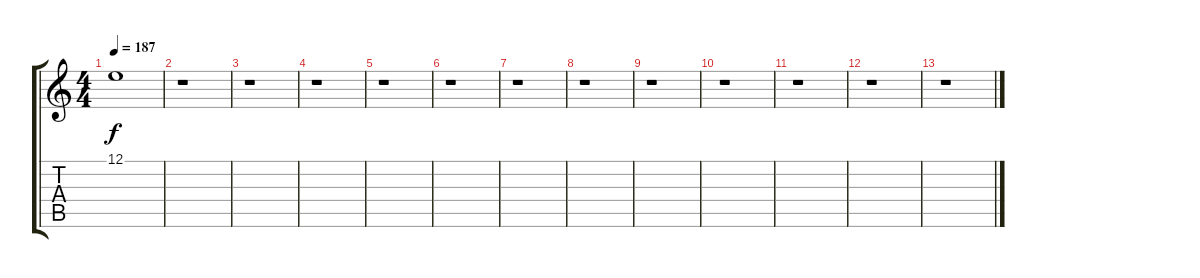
\track "" {instrument lead1square}
\staff {score tabs}
\tuning (E4 B3 G3 D3 A2 E2) {hide}
\ts (4 4)
\tempo 187
\clef g2
\ks c
12.1{t}.1{dy f} |
r.1 |
r.1 |
r.1 |
r.1 |
r.1 |
r.1 |
r.1 |
r.1 |
r.1 |
r.1 |
r.1 |
r.1
